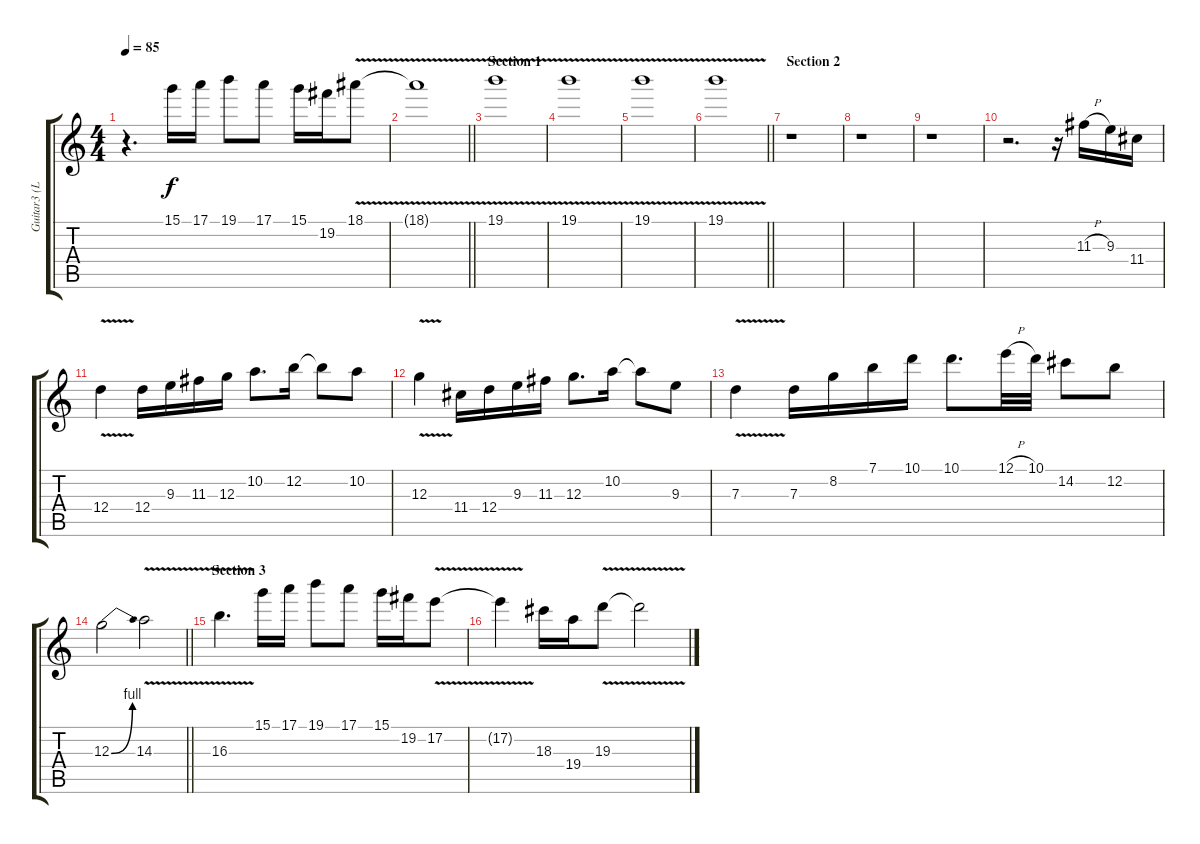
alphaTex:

\track ("Guitar3 (Lead Harmony) " "Guitar3 (L") {instrument distortionguitar}
\staff {score tabs}
\tuning (E4 B3 G3 D3 A2 E2) {hide}
\ts (4 4)
\tempo 85
\clef g2
\ks c
r.4{d dy f} 15.1.16 17.1.16 19.1.8 17.1.8 15.1.16 19.2.16 18.1{v}.8 |
\barLineRight lightlight
18.1{t}.1 |
\section ("" "Section 1")
19.1{v}.1{volume 0} |
19.1{v}.1 |
19.1{v}.1 |
\barLineRight lightlight
19.1{v}.1 |
\section ("" "Section 2")
r.1 |
r.1 |
r.1 |
r.2{d} r.16 11.3{h}.16{volume 11} 9.3.16 11.4.16 |
12.4{v}.4 12.4.16 9.3.16 11.3.16 12.3.16 10.2.8{d} 12.2.16 12.2{t}.8 10.2.8 |
12.3{v}.4 11.4.16 12.4.16 9.3.16 11.3.16 12.3.8{d} 10.2.16 10.2{t}.8 9.3.8 |
7.3{v}.4 7.3.16 8.2.16 7.1.16 10.1.16 10.1.8{d} 12.1{h}.32 10.1.32 14.2.8 12.2.8 |
\barLineRight lightlight
12.3{be (bend 0 0 60 4)}.2 14.3{v}.2 |
\section ("" "Section 3")
16.3{v}.4{d} 15.1.16 17.1.16 19.1.8 17.1.8 15.1.16 19.2.16 17.2{v}.8 |
17.2{t}.4 18.3.16 19.4.16 19.3{v}.8 19.3{t}.2
